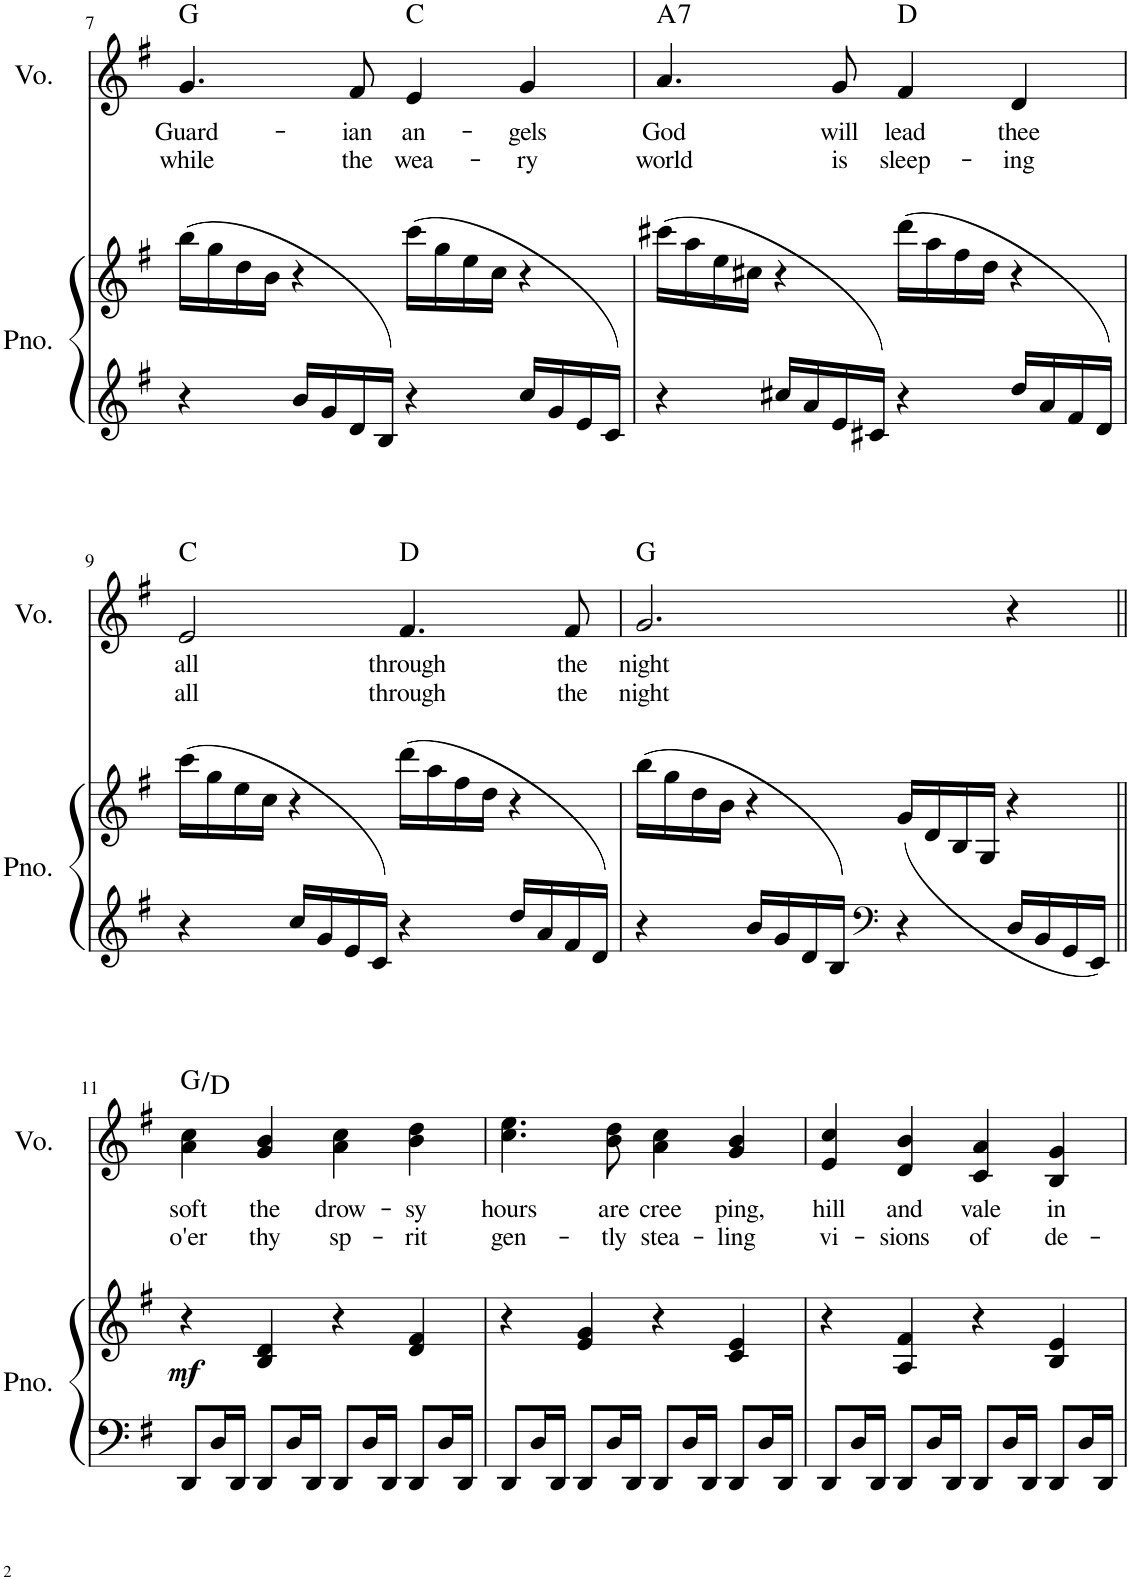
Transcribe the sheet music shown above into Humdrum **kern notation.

**kern	**kern	**dynam	**kern	**text	**text	**harte
*part2	*part2	*part2	*part1	*part1	*part1	*part1
*staff3	*staff2	*staff2/3	*staff1	*staff1	*staff1	*
*I"Piano	*	*	*I"Voice	*	*	*
*I'Pno.	*	*	*I'Vo.	*	*	*
!!LO:PB:g=z
*clefG2	*clefG2	*	*clefG2	*	*	*
*k[f#]	*k[f#]	*	*k[f#]	*	*	*
*M4/4	*M4/4	*	*M4/4	*	*	*
=7	=7	=7	=7	=7	=7	=7
!	!	!	!	!LO:LY:b	!LO:LY:b	!
4r	(16bb\LL	.	4.g/	Guard-	while	G:maj
.	16gg\	.	.	.	.	.
.	16dd\	.	.	.	.	.
.	16b\JJ	.	.	.	.	.
16b/LL	4r	.	.	.	.	.
16g/	.	.	.	.	.	.
!	!	!	!	!LO:LY:b	!LO:LY:b	!
16d/	.	.	8f#/	-ian	the	.
16B/JJ)	.	.	.	.	.	.
!	!	!	!	!LO:LY:b	!LO:LY:b	!
4r	(16ccc\LL	.	4e/	an-	wea-	C:maj
.	16gg\	.	.	.	.	.
.	16ee\	.	.	.	.	.
.	16cc\JJ	.	.	.	.	.
!	!	!	!	!LO:LY:b	!LO:LY:b	!
16cc/LL	4r	.	4g/	-gels	-ry	.
16g/	.	.	.	.	.	.
16e/	.	.	.	.	.	.
16c/JJ)	.	.	.	.	.	.
=8	=8	=8	=8	=8	=8	=8
!	!	!	!	!LO:LY:b	!LO:LY:b	!LO:H:kt=7
4r	(16ccc#X\LL	.	4.a/	God	world	A:7
.	16aa\	.	.	.	.	.
.	16ee\	.	.	.	.	.
.	16cc#X\JJ	.	.	.	.	.
16cc#X/LL	4r	.	.	.	.	.
16a/	.	.	.	.	.	.
!	!	!	!	!LO:LY:b	!LO:LY:b	!
16e/	.	.	8g/	will	is	.
16c#X/JJ)	.	.	.	.	.	.
!	!	!	!	!LO:LY:b	!LO:LY:b	!
4r	(16ddd\LL	.	4f#/	lead	sleep-	D:maj
.	16aa\	.	.	.	.	.
.	16ff#\	.	.	.	.	.
.	16dd\JJ	.	.	.	.	.
!	!	!	!	!LO:LY:b	!LO:LY:b	!
16dd/LL	4r	.	4d/	thee	-ing	.
16a/	.	.	.	.	.	.
16f#/	.	.	.	.	.	.
16d/JJ)	.	.	.	.	.	.
!!LO:LB:g=z
=9	=9	=9	=9	=9	=9	=9
!	!	!	!	!LO:LY:b	!LO:LY:b	!
4r	(16ccc\LL	.	2e/	all	all	C:maj
.	16gg\	.	.	.	.	.
.	16ee\	.	.	.	.	.
.	16cc\JJ	.	.	.	.	.
16cc/LL	4r	.	.	.	.	.
16g/	.	.	.	.	.	.
16e/	.	.	.	.	.	.
16c/JJ)	.	.	.	.	.	.
!	!	!	!	!LO:LY:b	!LO:LY:b	!
4r	(16ddd\LL	.	4.f#/	through	through	D:maj
.	16aa\	.	.	.	.	.
.	16ff#\	.	.	.	.	.
.	16dd\JJ	.	.	.	.	.
16dd/LL	4r	.	.	.	.	.
16a/	.	.	.	.	.	.
!	!	!	!	!LO:LY:b	!LO:LY:b	!
16f#/	.	.	8f#/	the	the	.
16d/JJ)	.	.	.	.	.	.
=10	=10	=10	=10	=10	=10	=10
!	!	!	!	!LO:LY:b	!LO:LY:b	!
4r	(16bb\LL	.	2.g/	night	night	G:maj
.	16gg\	.	.	.	.	.
.	16dd\	.	.	.	.	.
.	16b\JJ	.	.	.	.	.
16b/LL	4r	.	.	.	.	.
16g/	.	.	.	.	.	.
16d/	.	.	.	.	.	.
16B/JJ)	.	.	.	.	.	.
*clefF4	*	*	*	*	*	*
4r	(16g/LL	.	.	.	.	.
.	16d/	.	.	.	.	.
.	16B/	.	.	.	.	.
.	16G/JJ	.	.	.	.	.
16D/LL	4r	.	4r	.	.	.
16BB/	.	.	.	.	.	.
16GG/	.	.	.	.	.	.
16EE/JJ)	.	.	.	.	.	.
!!LO:LB:g=z
=11||	=11||	=11||	=11||	=11||	=11||	=11||
!	!	!LO:DY:b	!	!LO:LY:b	!LO:LY:b	!
8DD/L	4r	mf	4a\ 4cc\	soft	o'er	G:maj/5
16D/L	.	.	.	.	.	.
16DD/JJ	.	.	.	.	.	.
!	!	!	!	!LO:LY:b	!LO:LY:b	!
8DD/L	4B/ 4d/	.	4g/ 4b/	the	thy	.
16D/L	.	.	.	.	.	.
16DD/JJ	.	.	.	.	.	.
!	!	!	!	!LO:LY:b	!LO:LY:b	!
8DD/L	4r	.	4a\ 4cc\	drow-	sp-	.
16D/L	.	.	.	.	.	.
16DD/JJ	.	.	.	.	.	.
!	!	!	!	!LO:LY:b	!LO:LY:b	!
8DD/L	4d/ 4f#/	.	4b\ 4dd\	-sy	-rit	.
16D/L	.	.	.	.	.	.
16DD/JJ	.	.	.	.	.	.
=12	=12	=12	=12	=12	=12	=12
!	!	!	!	!LO:LY:b	!LO:LY:b	!
8DD/L	4r	.	4.cc\ 4.ee\	hours	gen-	.
16D/L	.	.	.	.	.	.
16DD/JJ	.	.	.	.	.	.
8DD/L	4e/ 4g/	.	.	.	.	.
!	!	!	!	!LO:LY:b	!LO:LY:b	!
16D/L	.	.	8b\ 8dd\	are	-tly	.
16DD/JJ	.	.	.	.	.	.
!	!	!	!	!LO:LY:b	!LO:LY:b	!
8DD/L	4r	.	4a\ 4cc\	cree	stea-	.
16D/L	.	.	.	.	.	.
16DD/JJ	.	.	.	.	.	.
!	!	!	!	!LO:LY:b	!LO:LY:b	!
8DD/L	4c/ 4e/	.	4g/ 4b/	ping,	-ling	.
16D/L	.	.	.	.	.	.
16DD/JJ	.	.	.	.	.	.
=13	=13	=13	=13	=13	=13	=13
!	!	!	!	!LO:LY:b	!LO:LY:b	!
8DD/L	4r	.	4e/ 4cc/	hill	vi-	.
16D/L	.	.	.	.	.	.
16DD/JJ	.	.	.	.	.	.
!	!	!	!	!LO:LY:b	!LO:LY:b	!
8DD/L	4A/ 4f#/	.	4d/ 4b/	and	-sions	.
16D/L	.	.	.	.	.	.
16DD/JJ	.	.	.	.	.	.
!	!	!	!	!LO:LY:b	!LO:LY:b	!
8DD/L	4r	.	4c/ 4a/	vale	of	.
16D/L	.	.	.	.	.	.
16DD/JJ	.	.	.	.	.	.
!	!	!	!	!LO:LY:b	!LO:LY:b	!
8DD/L	4B/ 4e/	.	4B/ 4g/	in	de-	.
16D/L	.	.	.	.	.	.
16DD/JJ	.	.	.	.	.	.
=	=	=	=	=	=	=
*-	*-	*-	*-	*-	*-	*-
